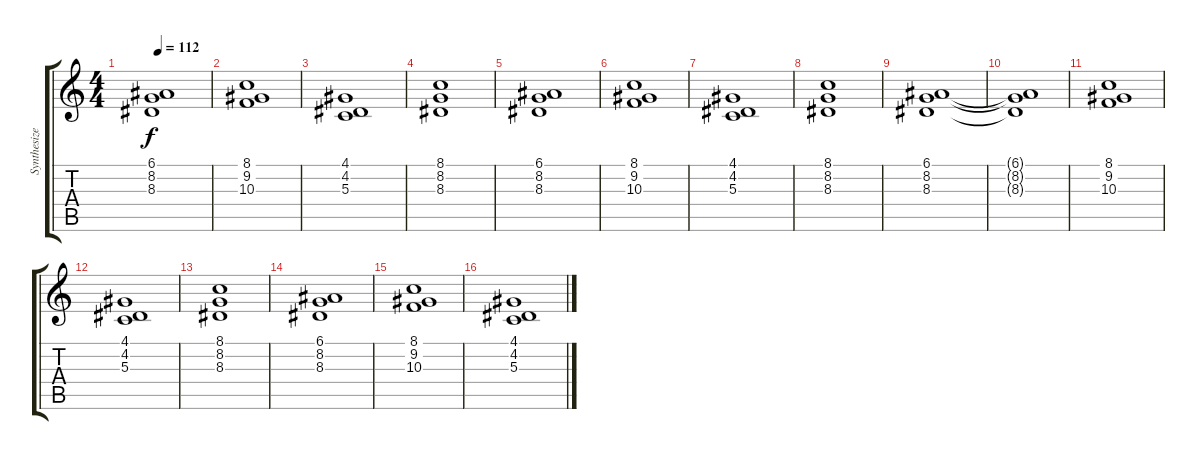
\track ("Synthesizer" "Synthesize") {instrument choiraahs}
\staff {score tabs}
\tuning (E4 B3 G3 D3 A2 E2) {hide}
\ts (4 4)
\tempo 112
\clef g2
\ks c
(6.1 8.2 8.3).1{dy f} |
(8.1 9.2 10.3).1 |
(4.1 4.2 5.3).1 |
(8.1 8.2 8.3).1 |
(6.1 8.2 8.3).1 |
(8.1 9.2 10.3).1 |
(4.1 4.2 5.3).1 |
(8.1 8.2 8.3).1 |
(6.1 8.2 8.3).1 |
(6.1{t} 8.2{t} 8.3{t}).1 |
(8.1 9.2 10.3).1 |
(4.1 4.2 5.3).1 |
(8.1 8.2 8.3).1 |
(6.1 8.2 8.3).1 |
(8.1 9.2 10.3).1 |
(4.1 4.2 5.3).1
